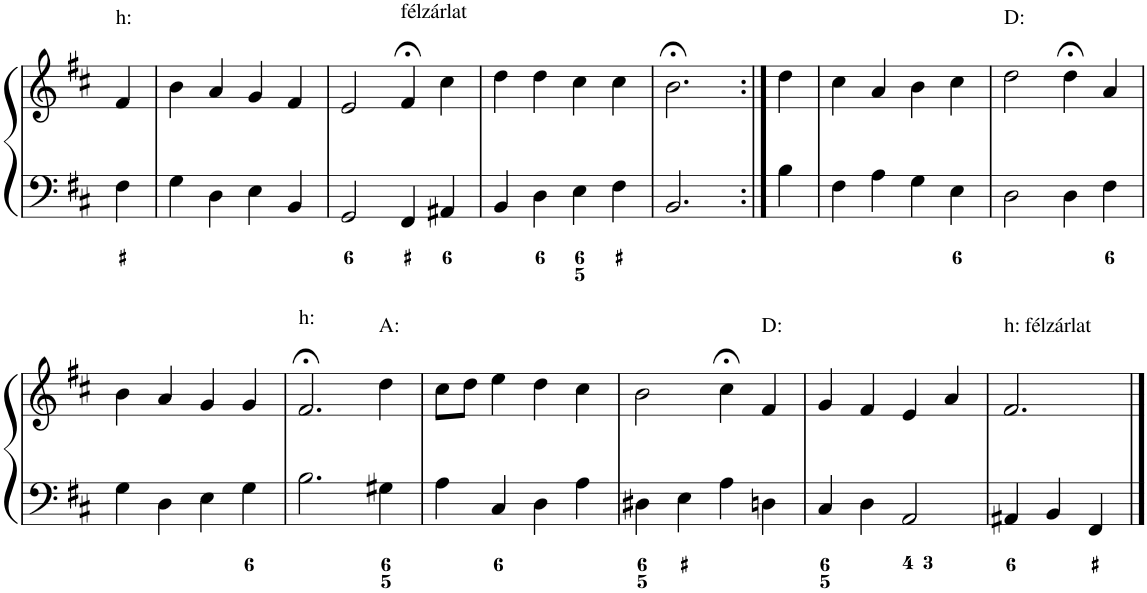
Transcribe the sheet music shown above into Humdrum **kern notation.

**kern	**kern
*part1	*part1
*staff2	*staff1
*I"Zongora	*
*I'Zon.	*
*clefF4	*clefG2
*k[f#c#]	*k[f#c#]
=1	=1
!	!LO:TX:a:t=h&colon;
4F#\	4f#/
=2	=2
4G\	4b\
4D\	4a/
4E\	4g/
4BB/	4f#/
=3	=3
2GG/	2e/
!	!LO:TX:a:t=félzárlat
4FF#/	4f#;</
4AA#X/	4cc#\
=4	=4
4BB/	4dd\
4D\	4dd\
4E\	4cc#\
4F#\	4cc#\
=5	=5
2.BB/	2.b;<\
=6:|!	=6:|!
4B\	4dd\
=7	=7
4F#\	4cc#\
4A\	4a/
4G\	4b\
4E\	4cc#\
=8	=8
!	!LO:TX:a:t=D&colon;
2D\	2dd\
4D\	4dd;<\
4F#\	4a/
!!LO:LB:g=z
=9	=9
4G\	4b\
4D\	4a/
4E\	4g/
4G\	4g/
=10	=10
!	!LO:TX:a:t=h&colon;
2.B\	2.f#;</
!	!LO:TX:a:t=A&colon;
4G#X\	4dd\
=11	=11
4A\	8cc#\L
.	8dd\J
4C#/	4ee\
4D\	4dd\
4A\	4cc#\
=12	=12
4D#X\	2b\
4E\	.
4A\	4cc#;<\
!	!LO:TX:a:t=D&colon;
4Dn\	4f#/
=13	=13
4C#/	4g/
4D\	4f#/
2AA/	4e/
.	4a/
=14	=14
!	!LO:TX:a:t=h&colon; félzárlat
4AA#X/	2.f#/
4BB/	.
4FF#/	.
==	==
*-	*-
